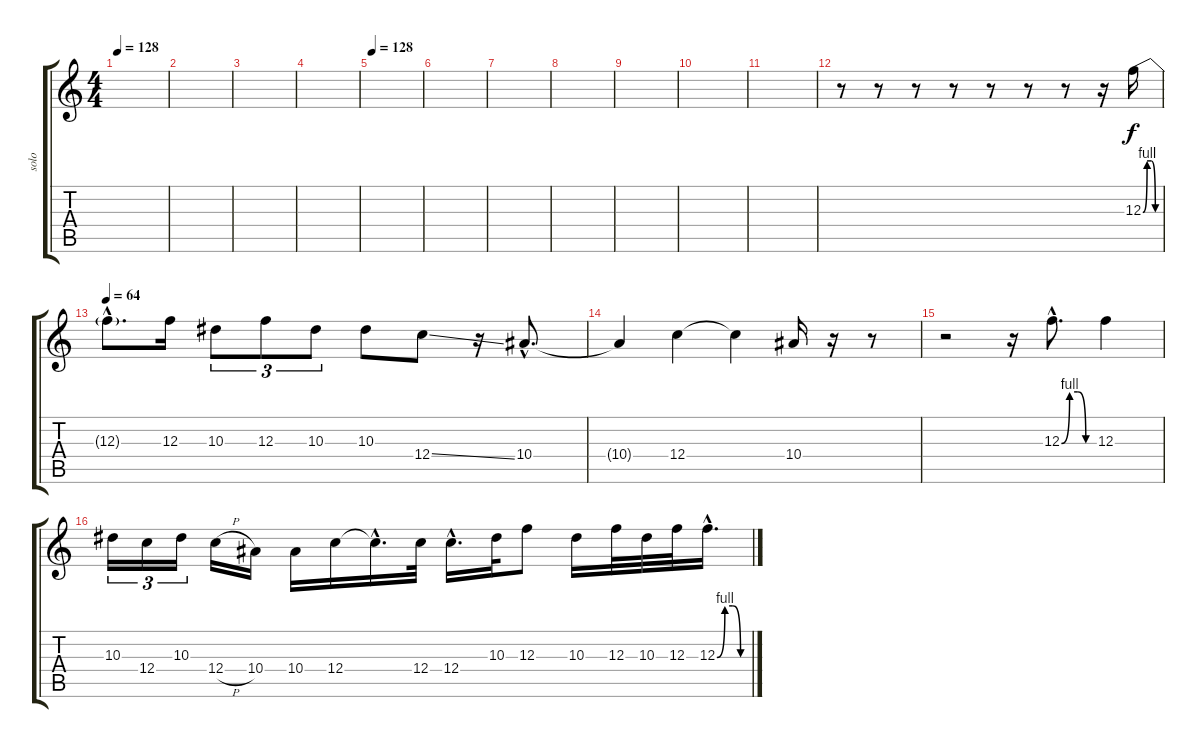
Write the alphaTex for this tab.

\track ("solo" "solo") {instrument electricguitarclean}
\staff {score tabs}
\tuning (D4 A3 F3 C3 G2 C2) {hide}
\ts (4 4)
\tempo 128
\clef g2
\ks c
|
|
|
|
\tempo 128
|
|
|
|
|
|
|
r.8 r.8 r.8 r.8 r.8 r.8{instrument distortionguitar} r.8 r.16 12.3{be (custom 0 0 15 4 30 4 45 0 60 0)}.16 |
\tempo 64
12.3{hac t}.8{d} 12.3.16 10.3.8{tu (3 2)} 12.3.8{tu (3 2)} 10.3.8{tu (3 2)} 10.3.8 12.4{ss}.8 r.16 10.4{hac}.8{d} |
10.4{t}.4 12.4.4 12.4{t}.4 10.4.16 r.16 r.8 |
r.2 r.16 12.3{be (custom 0 0 15 4 30 4 45 0 60 0) hac}.8{d} 12.3.4 |
10.3.16{tu (3 2)} 12.4.16{tu (3 2)} 10.3.16{tu (3 2)} 12.4{h}.16 10.4.16 10.4.16 12.4.16 12.4{hac t}.16{d} 12.4.32 12.4{hac}.16{d} 10.3.32 12.3.8 10.3.16 12.3.32 10.3.32 12.3.32 12.3{be (custom 0 0 15 4 30 4 45 0 60 0) hac}.16{d}
